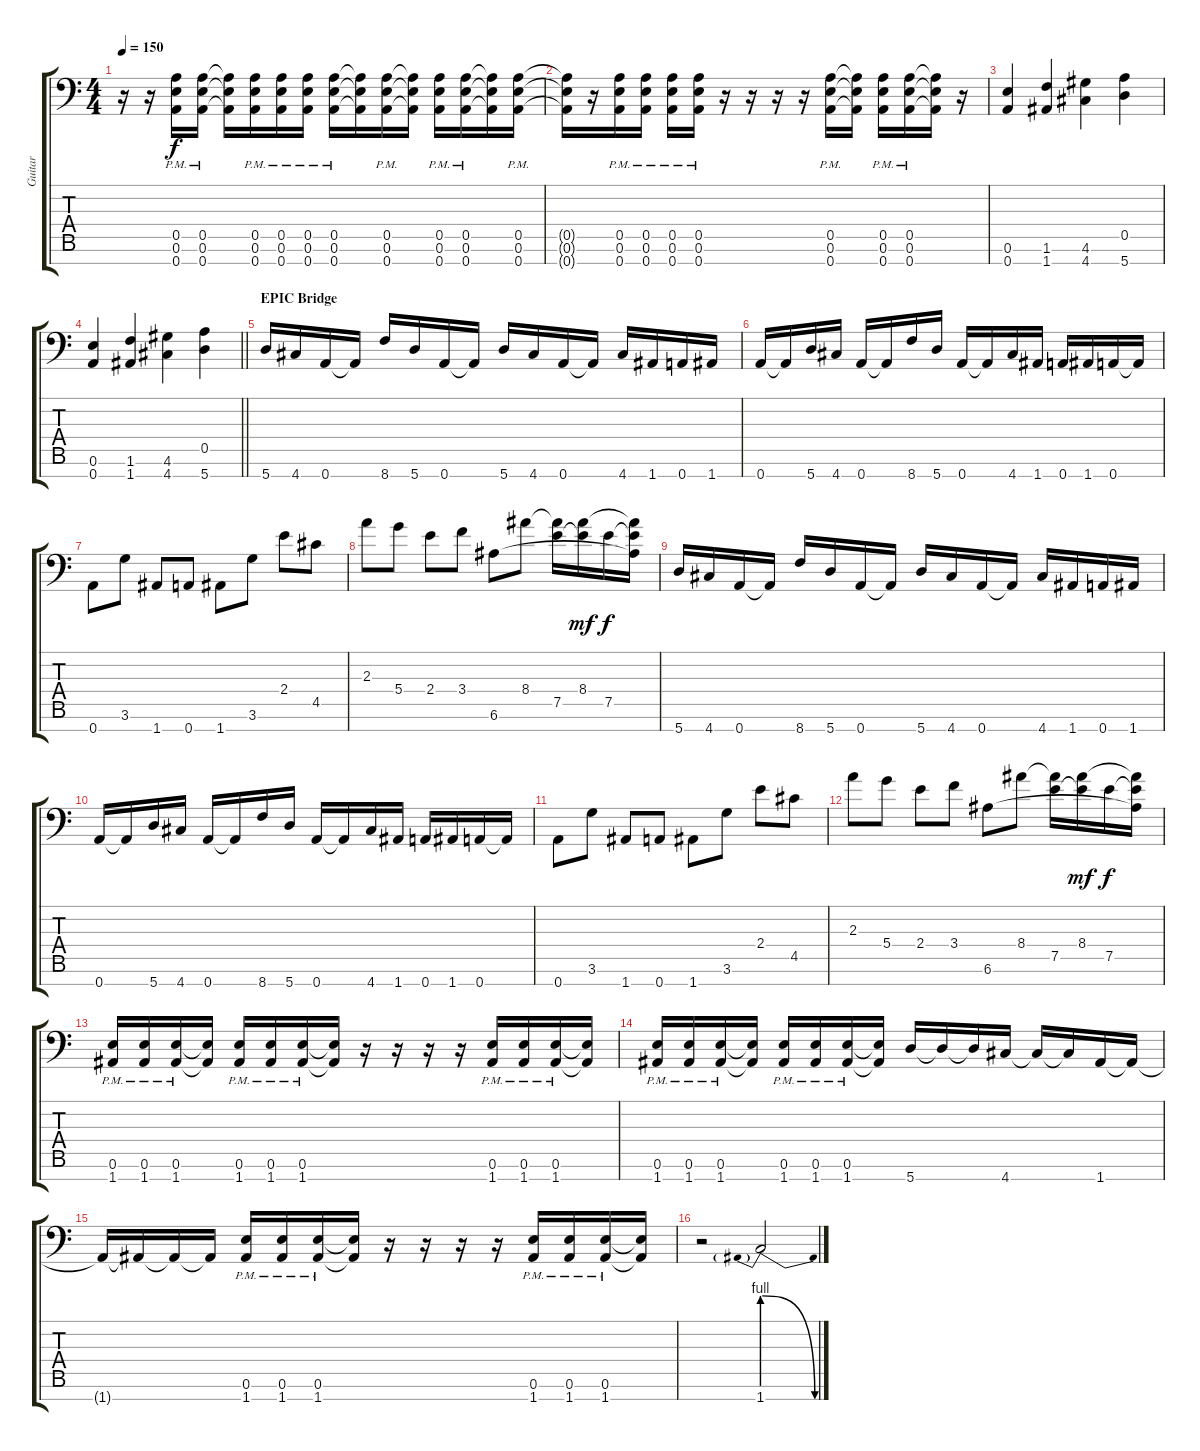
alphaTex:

\track ("Guitar" "Guitar") {instrument electricguitarclean}
\staff {score tabs}
\tuning (E4 B3 G3 D3 A2 E2 A1) {hide}
\ts (4 4)
\tempo 150
\clef f4
\ks c
r.16{dy f} r.16 (0.5{pm} 0.6{pm} 0.7{pm}).16 (0.5{pm} 0.6{pm} 0.7{pm}).16 (0.5{t} 0.6{t} 0.7{t}).16 (0.5{pm} 0.6{pm} 0.7{pm}).16 (0.5{pm} 0.6{pm} 0.7{pm}).16 (0.5{pm} 0.6{pm} 0.7{pm}).16 (0.5{pm} 0.6{pm} 0.7{pm}).16 (0.5{t} 0.6{t} 0.7{t}).16 (0.5{pm} 0.6{pm} 0.7{pm}).16 (0.5{t} 0.6{t} 0.7{t}).16 (0.5{pm} 0.6{pm} 0.7{pm}).16 (0.5{pm} 0.6{pm} 0.7{pm}).16 (0.5{t} 0.6{t} 0.7{t}).16 (0.5{pm} 0.6{pm} 0.7{pm}).16 |
(0.5{t} 0.6{t} 0.7{t}).16 r.16 (0.5{pm} 0.6{pm} 0.7{pm}).16 (0.5{pm} 0.6{pm} 0.7{pm}).16 (0.5{pm} 0.6{pm} 0.7{pm}).16 (0.5{pm} 0.6{pm} 0.7{pm}).16 r.16 r.16 r.16 r.16 (0.5{pm} 0.6{pm} 0.7{pm}).16 (0.5{t} 0.6{t} 0.7{t}).16 (0.5{pm} 0.6{pm} 0.7{pm}).16 (0.5{pm} 0.6{pm} 0.7{pm}).16 (0.5{t} 0.6{t} 0.7{t}).16 r.16 |
(0.6 0.7).4 (1.6 1.7).4 (4.6 4.7).4 (0.5 5.7).4 |
\barLineRight lightlight
(0.6 0.7).4 (1.6 1.7).4 (4.6 4.7).4 (0.5 5.7).4 |
\section ("" "EPIC Bridge")
5.7.16 4.7.16 0.7.16 0.7{t}.16 8.7.16 5.7.16 0.7.16 0.7{t}.16 5.7.16 4.7.16 0.7.16 0.7{t}.16 4.7.16 1.7.16 0.7.16 1.7.16 |
0.7.16 0.7{t}.16 5.7.16 4.7.16 0.7.16 0.7{t}.16 8.7.16 5.7.16 0.7.16 0.7{t}.16 4.7.16 1.7.16 0.7.16 1.7.16 0.7.16 0.7{t}.16 |
0.7.8 3.6.8 1.7.8 0.7.8 1.7.8 3.6.8 2.4.8 4.5.8 |
2.3.8 5.4.8 2.4.8 3.4.8 6.6.8 8.4.8 (8.4{t} 7.5).16 (8.4 7.5{t}).16{dy mf} 7.5.16{dy f} (8.4{t} 7.5{t} 6.6{t}).16 |
5.7.16 4.7.16 0.7.16 0.7{t}.16 8.7.16 5.7.16 0.7.16 0.7{t}.16 5.7.16 4.7.16 0.7.16 0.7{t}.16 4.7.16 1.7.16 0.7.16 1.7.16 |
0.7.16 0.7{t}.16 5.7.16 4.7.16 0.7.16 0.7{t}.16 8.7.16 5.7.16 0.7.16 0.7{t}.16 4.7.16 1.7.16 0.7.16 1.7.16 0.7.16 0.7{t}.16 |
0.7.8 3.6.8 1.7.8 0.7.8 1.7.8 3.6.8 2.4.8 4.5.8 |
2.3.8 5.4.8 2.4.8 3.4.8 6.6.8 8.4.8 (8.4{t} 7.5).16 (8.4 7.5{t}).16{dy mf} 7.5.16{dy f} (8.4{t} 7.5{t} 6.6{t}).16 |
(0.6{pm} 1.7{pm}).16 (0.6{pm} 1.7{pm}).16 (0.6{pm} 1.7{pm}).16 (0.6{t} 1.7{t}).16 (0.6{pm} 1.7{pm}).16 (0.6{pm} 1.7{pm}).16 (0.6{pm} 1.7{pm}).16 (0.6{t} 1.7{t}).16 r.16 r.16 r.16 r.16 (0.6{pm} 1.7{pm}).16 (0.6{pm} 1.7{pm}).16 (0.6{pm} 1.7{pm}).16 (0.6{t} 1.7{t}).16 |
(0.6{pm} 1.7{pm}).16 (0.6{pm} 1.7{pm}).16 (0.6{pm} 1.7{pm}).16 (0.6{t} 1.7{t}).16 (0.6{pm} 1.7{pm}).16 (0.6{pm} 1.7{pm}).16 (0.6{pm} 1.7{pm}).16 (0.6{t} 1.7{t}).16 5.7.16 5.7{t}.16 5.7{t}.16 4.7.16 4.7{t}.16 4.7{t}.16 1.7.16 1.7{t}.16 |
1.7{t}.16 1.7{t}.16 1.7{t}.16 1.7{t}.16 (0.6{pm} 1.7{pm}).16 (0.6{pm} 1.7{pm}).16 (0.6{pm} 1.7{pm}).16 (0.6{t} 1.7{t}).16 r.16 r.16 r.16 r.16 (0.6{pm} 1.7{pm}).16 (0.6{pm} 1.7{pm}).16 (0.6{pm} 1.7{pm}).16 (0.6{t} 1.7{t}).16 |
r.2 1.7{be (prebendrelease 0 4 60 0)}.2
